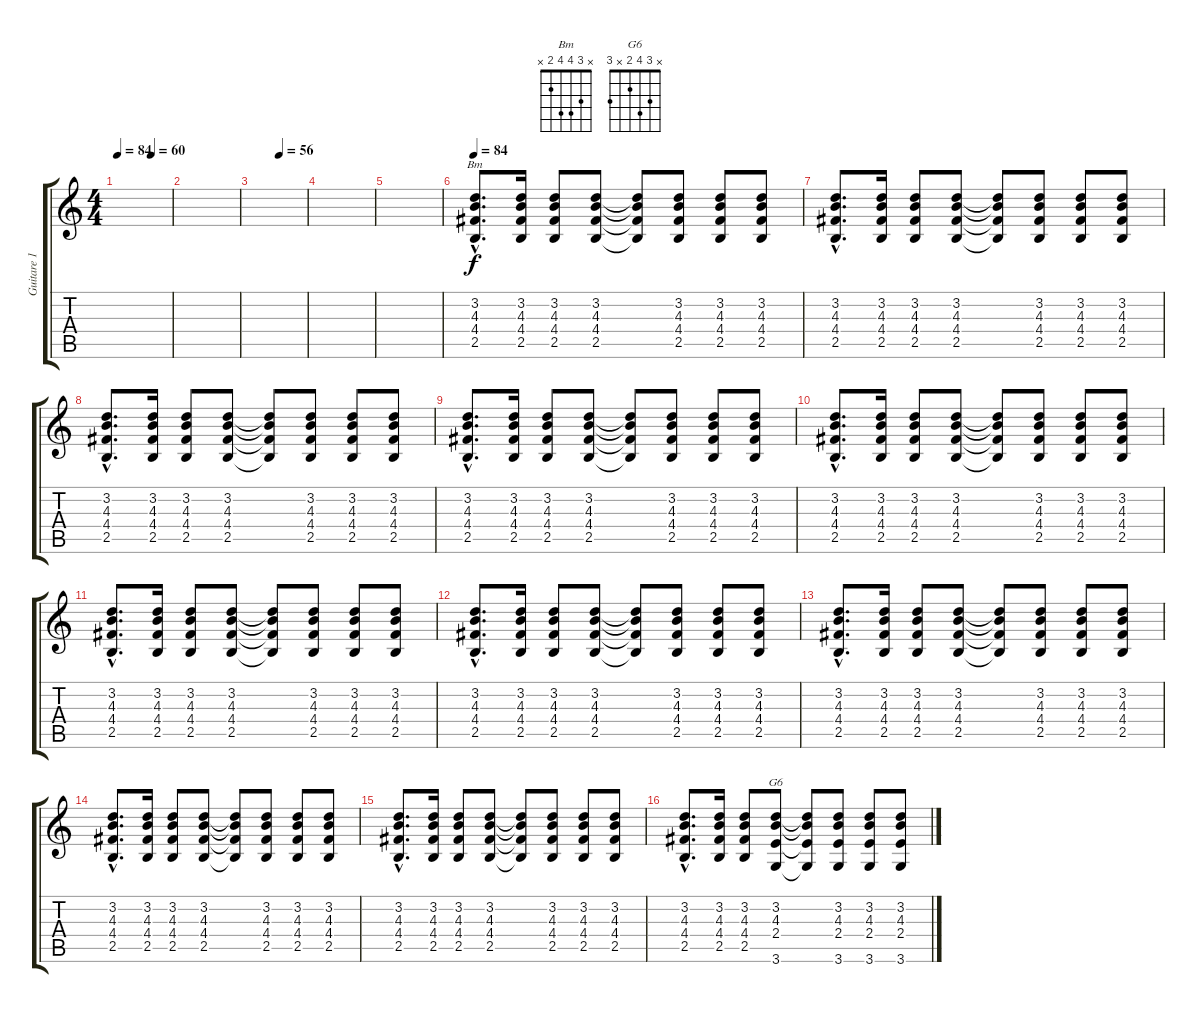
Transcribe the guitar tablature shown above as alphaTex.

\track ("Guitare 1" "Guitare 1") {instrument electricguitarjazz}
\staff {score tabs}
\tuning (E4 B3 G3 D3 A2 E2) {hide}
\chord ("Bm" x 3 4 4 2 x)
\chord ("G6" x 3 4 2 x 3)
\ts (4 4)
\tempo 84
\tempo (60 0.625)
\tempo 84
\clef g2
\ks c
|
|
\tempo (56 0.5)
|
|
|
\tempo 84
(3.2{hac} 4.3{hac} 4.4{hac} 2.5{hac}).8{d ch "Bm"} (3.2 4.3 4.4 2.5).16 (3.2 4.3 4.4 2.5).8 (3.2 4.3 4.4 2.5).8 (3.2{t} 4.3{t} 4.4{t} 2.5{t}).8 (3.2 4.3 4.4 2.5).8 (3.2 4.3 4.4 2.5).8 (3.2 4.3 4.4 2.5).8 |
(3.2{hac} 4.3{hac} 4.4{hac} 2.5{hac}).8{d} (3.2 4.3 4.4 2.5).16 (3.2 4.3 4.4 2.5).8 (3.2 4.3 4.4 2.5).8 (3.2{t} 4.3{t} 4.4{t} 2.5{t}).8 (3.2 4.3 4.4 2.5).8 (3.2 4.3 4.4 2.5).8 (3.2 4.3 4.4 2.5).8 |
(3.2{hac} 4.3{hac} 4.4{hac} 2.5{hac}).8{d} (3.2 4.3 4.4 2.5).16 (3.2 4.3 4.4 2.5).8 (3.2 4.3 4.4 2.5).8 (3.2{t} 4.3{t} 4.4{t} 2.5{t}).8 (3.2 4.3 4.4 2.5).8 (3.2 4.3 4.4 2.5).8 (3.2 4.3 4.4 2.5).8 |
(3.2{hac} 4.3{hac} 4.4{hac} 2.5{hac}).8{d} (3.2 4.3 4.4 2.5).16 (3.2 4.3 4.4 2.5).8 (3.2 4.3 4.4 2.5).8 (3.2{t} 4.3{t} 4.4{t} 2.5{t}).8 (3.2 4.3 4.4 2.5).8 (3.2 4.3 4.4 2.5).8 (3.2 4.3 4.4 2.5).8 |
(3.2{hac} 4.3{hac} 4.4{hac} 2.5{hac}).8{d} (3.2 4.3 4.4 2.5).16 (3.2 4.3 4.4 2.5).8 (3.2 4.3 4.4 2.5).8 (3.2{t} 4.3{t} 4.4{t} 2.5{t}).8 (3.2 4.3 4.4 2.5).8 (3.2 4.3 4.4 2.5).8 (3.2 4.3 4.4 2.5).8 |
(3.2{hac} 4.3{hac} 4.4{hac} 2.5{hac}).8{d} (3.2 4.3 4.4 2.5).16 (3.2 4.3 4.4 2.5).8 (3.2 4.3 4.4 2.5).8 (3.2{t} 4.3{t} 4.4{t} 2.5{t}).8 (3.2 4.3 4.4 2.5).8 (3.2 4.3 4.4 2.5).8 (3.2 4.3 4.4 2.5).8 |
(3.2{hac} 4.3{hac} 4.4{hac} 2.5{hac}).8{d} (3.2 4.3 4.4 2.5).16 (3.2 4.3 4.4 2.5).8 (3.2 4.3 4.4 2.5).8 (3.2{t} 4.3{t} 4.4{t} 2.5{t}).8 (3.2 4.3 4.4 2.5).8 (3.2 4.3 4.4 2.5).8 (3.2 4.3 4.4 2.5).8 |
(3.2{hac} 4.3{hac} 4.4{hac} 2.5{hac}).8{d} (3.2 4.3 4.4 2.5).16 (3.2 4.3 4.4 2.5).8 (3.2 4.3 4.4 2.5).8 (3.2{t} 4.3{t} 4.4{t} 2.5{t}).8 (3.2 4.3 4.4 2.5).8 (3.2 4.3 4.4 2.5).8 (3.2 4.3 4.4 2.5).8 |
(3.2{hac} 4.3{hac} 4.4{hac} 2.5{hac}).8{d} (3.2 4.3 4.4 2.5).16 (3.2 4.3 4.4 2.5).8 (3.2 4.3 4.4 2.5).8 (3.2{t} 4.3{t} 4.4{t} 2.5{t}).8 (3.2 4.3 4.4 2.5).8 (3.2 4.3 4.4 2.5).8 (3.2 4.3 4.4 2.5).8 |
(3.2{hac} 4.3{hac} 4.4{hac} 2.5{hac}).8{d} (3.2 4.3 4.4 2.5).16 (3.2 4.3 4.4 2.5).8 (3.2 4.3 4.4 2.5).8 (3.2{t} 4.3{t} 4.4{t} 2.5{t}).8 (3.2 4.3 4.4 2.5).8 (3.2 4.3 4.4 2.5).8 (3.2 4.3 4.4 2.5).8 |
(3.2{hac} 4.3{hac} 4.4{hac} 2.5{hac}).8{d} (3.2 4.3 4.4 2.5).16 (3.2 4.3 4.4 2.5).8 (3.2 4.3 2.4 3.6).8{ch "G6"} (3.2{t} 4.3{t} 2.4{t} 3.6{t}).8 (3.2 4.3 2.4 3.6).8 (3.2 4.3 2.4 3.6).8 (3.2 4.3 2.4 3.6).8
